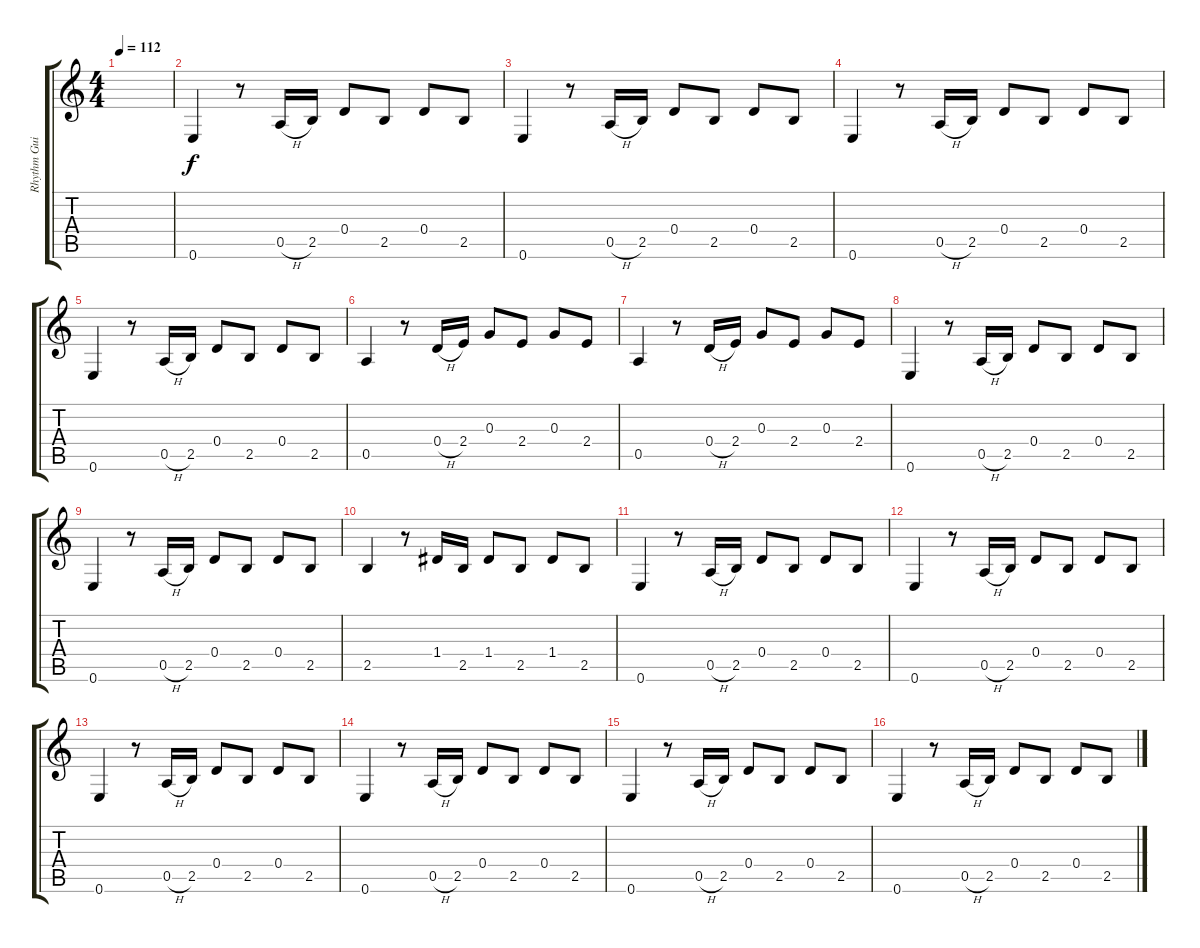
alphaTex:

\track ("Rhythm Guitar1" "Rhythm Gui") {instrument electricguitarjazz}
\staff {score tabs}
\tuning (E4 B3 G3 D3 A2 E2) {hide}
\ts (4 4)
\tempo 112
\clef g2
\ks c
|
0.6.4 r.8 0.5{h}.16 2.5.16 0.4.8 2.5.8 0.4.8 2.5.8 |
0.6.4 r.8 0.5{h}.16 2.5.16 0.4.8 2.5.8 0.4.8 2.5.8 |
0.6.4 r.8 0.5{h}.16 2.5.16 0.4.8 2.5.8 0.4.8 2.5.8 |
0.6.4 r.8 0.5{h}.16 2.5.16 0.4.8 2.5.8 0.4.8 2.5.8 |
0.5.4 r.8 0.4{h}.16 2.4.16 0.3.8 2.4.8 0.3.8 2.4.8 |
0.5.4 r.8 0.4{h}.16 2.4.16 0.3.8 2.4.8 0.3.8 2.4.8 |
0.6.4 r.8 0.5{h}.16 2.5.16 0.4.8 2.5.8 0.4.8 2.5.8 |
0.6.4 r.8 0.5{h}.16 2.5.16 0.4.8 2.5.8 0.4.8 2.5.8 |
2.5.4 r.8 1.4.16 2.5.16 1.4.8 2.5.8 1.4.8 2.5.8 |
0.6.4 r.8 0.5{h}.16 2.5.16 0.4.8 2.5.8 0.4.8 2.5.8 |
0.6.4 r.8 0.5{h}.16 2.5.16 0.4.8 2.5.8 0.4.8 2.5.8 |
0.6.4 r.8 0.5{h}.16 2.5.16 0.4.8 2.5.8 0.4.8 2.5.8 |
0.6.4 r.8 0.5{h}.16 2.5.16 0.4.8 2.5.8 0.4.8 2.5.8 |
0.6.4 r.8 0.5{h}.16 2.5.16 0.4.8 2.5.8 0.4.8 2.5.8 |
0.6.4 r.8 0.5{h}.16 2.5.16 0.4.8 2.5.8 0.4.8 2.5.8
